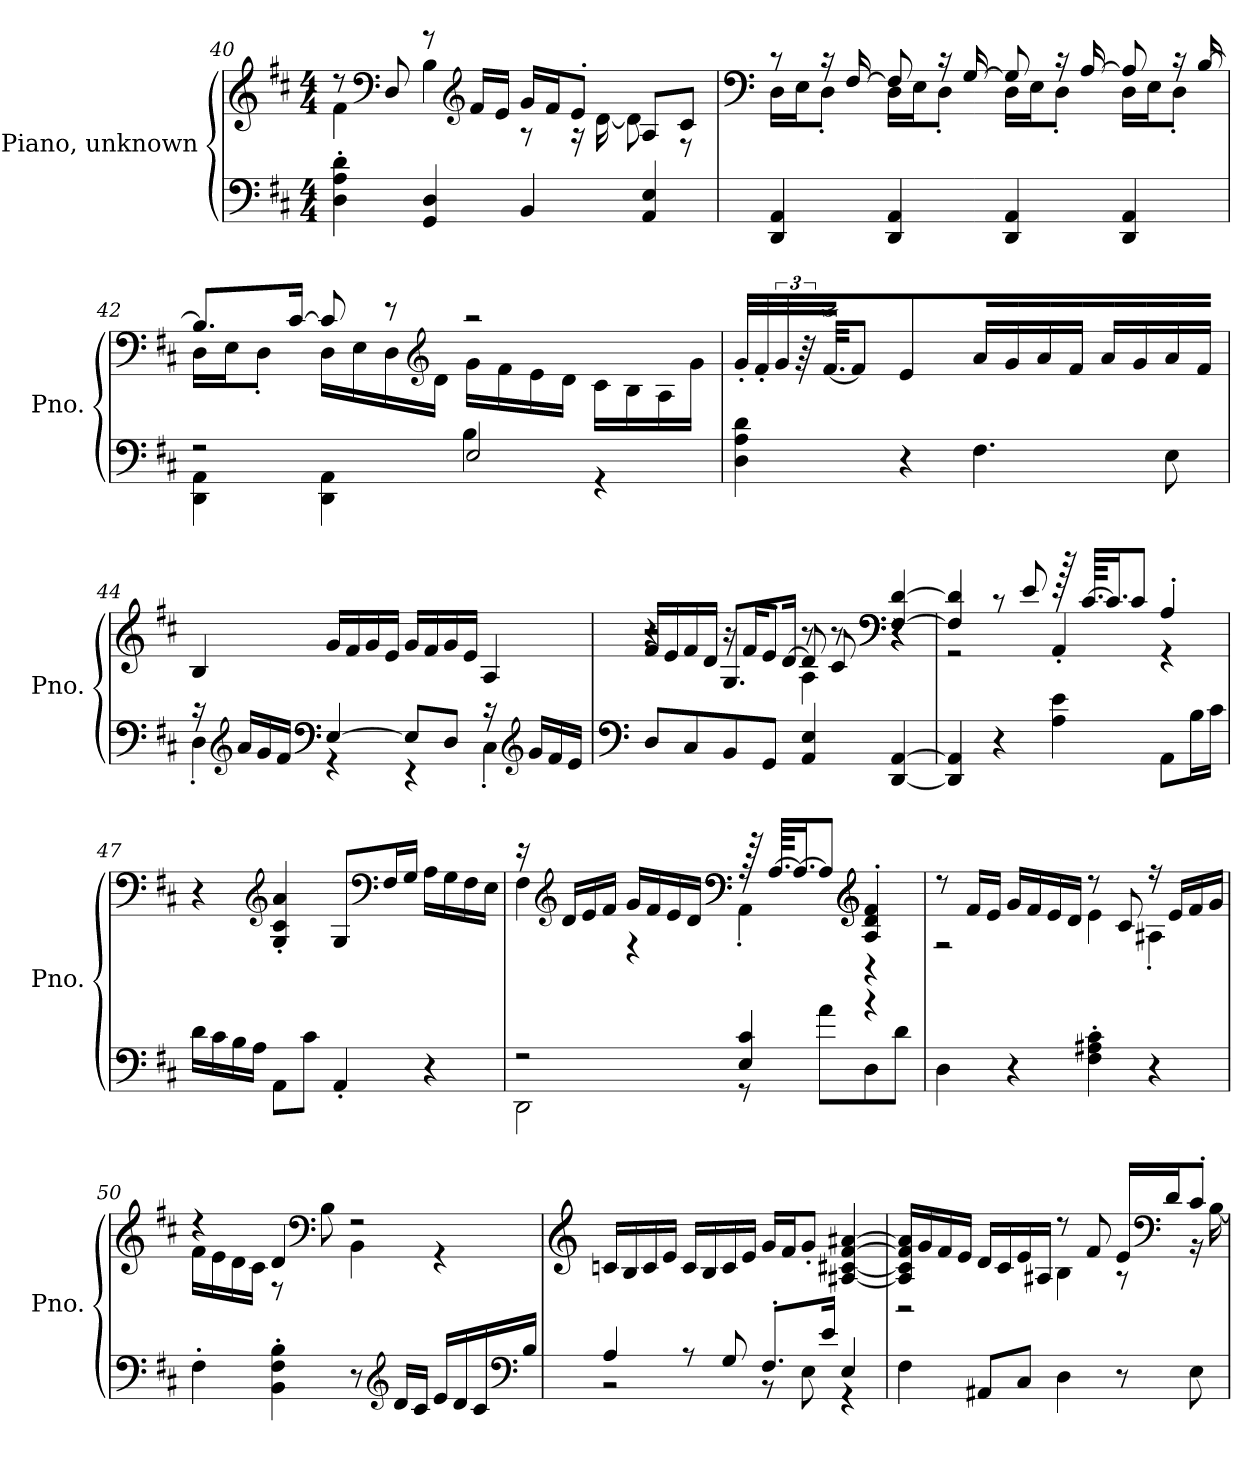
**kern	**kern
*part1	*part1
*staff2	*staff1
*I"Piano, unknown	*
*I'Pno.	*
!!LO:LB:g=z
*clefF4	*clefG2
*k[f#c#]	*k[f#c#]
*M4/4	*M4/4
=40	=40
*	*^
4D\' 4A\' 4d\'	8r	4f#\
*	*clefF4	*
.	8D/	.
4GG/ 4D/	8r	4B\
*	*clefG2	*
.	16f#/LL	.
.	16e/JJ	.
4BB/	16g/LL	8r
.	16f#/J	.
.	8e'/J	16r
.	.	[16d\
4AA/ 4E/	8A/L	8d\]
.	8c#/J	8r
=41	=41	=41
*	*clefF4	*
4DD/ 4AA/	8r	16D\LL
.	.	16E\J
.	16r	8D'\J
.	[16F#/	.
4DD/ 4AA/	8F#/]	16D\LL
.	.	16E\J
.	16r	8D'\J
.	[16G/	.
4DD/ 4AA/	8G/]	16D\LL
.	.	16E\J
.	16r	8D'\J
.	[16A/	.
4DD/ 4AA/	8A/]	16D\LL
.	.	16E\J
.	16r	8D'\J
.	[16B/	.
!!LO:LB:g=z	!!
=42	=42	=42
*^	*	*
2r	4DD\ 4AA\	8.B/L]	16D\LL
.	.	.	16E\J
.	.	.	8D'\J
.	.	[16c#/Jk	.
.	4DD\ 4AA\	8c#/]	16D\LL
.	.	.	16E\
.	.	8r	16D\
*	*	*clefG2	*
.	.	.	16d\JJ
2E/	4B\	2r	16g\LL
.	.	.	16f#\
.	.	.	16e\
.	.	.	16d\JJ
.	4r	.	16c#\LL
.	.	.	16B\
.	.	.	16A\
.	.	.	16g\JJ
*v	*v	*	*
*	*v	*v
=43	=43
4D\ 4A\ 4d\	32g'/LLL
.	32f#'/
.	48g/JJJ
.	96r
.	[48.f#/KKL
.	8f#/J]
4r	4e/
4.F#\	16a/LL
.	16g/
.	16a/
.	16f#/JJ
.	16a/LL
.	16g/
8E\	16a/
.	16f#/JJ
!!LO:LB:g=z
=44	=44
*^	*
16r	4D'\	4B/
*clefG2	*	*
16a/LL	.	.
16g/	.	.
16f#/JJ	.	.
*clefF4	*	*
[4E/	4r	16g/LL
.	.	16f#/
.	.	16g/
.	.	16e/JJ
8E/L]	4r	16g/LL
.	.	16f#/
8D/J	.	16g/
.	.	16e/JJ
16r	4C#'\	4A/
*clefG2	*	*
16g/LL	.	.
16f#/	.	.
16e/JJ	.	.
*v	*v	*
=45	=45
*clefF4	*
*	*^
*	*	*^
8D/L	16f#/LL	2r	4r
.	16e/	.	.
8C#/	16f#/	.	.
.	16d/JJ	.	.
8BB/	16r	.	8.G/L
.	16f#/KL	.	.
8GG/J	8e'/J	.	.
.	.	.	[16d/Jk
4AA/ 4E/	8r	4A\	8d/]
.	8c#/	.	8r
*	*clefF4	*	*
[4DD/ [4AA/	[4F#/ [4d/	4r	4r
*	*	*v	*v
!!LO:LB:g=z
=46	=46	=46
4DD/] 4AA/]	4F#/] 4d/]	2r
4r	8r	.
.	8e/	.
4A\ 4e\	128r	4AA'/
.	[64.c#/KKLL	.
.	16.c#/J]	.
.	8c#/J	.
8AA\L	4A'/	4r
16B\L	.	.
16c#\JJ	.	.
*	*v	*v
=47	=47
16d\LL	4r
16c#\	.
16B\	.
16A\JJ	.
*	*clefG2
8AA\L	4G/' 4c#/' 4a/'
8c#\J	.
4AA'/	8G/L
*	*clefF4
.	16F#/L
.	16G/JJ
4r	16A\LL
.	16G\
.	16F#\
.	16E\JJ
!!LO:PB:g=z
=48	=48
*^	*^
2r	2DD\	16r	4F#\
*	*	*clefG2	*
.	.	16d/LL	.
.	.	16e/	.
.	.	16f#/JJ	.
.	.	16g/LL	4r
.	.	16f#/	.
.	.	16e/	.
.	.	16d/JJ	.
*	*	*clefF4	*
4E/ 4c#/	8r	128r	4AA'\
.	.	[64.A/KKLL	.
.	.	16.A/J_	.
.	8a\L	8A/J]	.
*	*	*clefG2	*
4r	8D\	4A/' 4d/' 4f#/'	4r
.	8d\J	.	.
*v	*v	*	*
=49	=49	=49
4D\	8r	2r
.	16f#/LL	.
.	16e/JJ	.
4r	16g/LL	.
.	16f#/	.
.	16e/	.
.	16d/JJ	.
4F#\' 4A#X\' 4c#\'	8r	4e\
.	8c#/	.
4r	16r	4A#X'\
.	16e/LL	.
.	16f#/	.
.	16g/JJ	.
!!LO:LB:g=z	!!
=50	=50	=50
4F#'\	4r	16f#\LL
.	.	16e\
.	.	16d\
.	.	16c#\JJ
4BB\' 4F#\' 4B\'	4d/	8r
*	*clefF4	*
.	.	8B\
8r	2r	4BB\
*clefG2	*	*
16d/LL	.	.
16c#/JJ	.	.
16e/LL	.	4r
16d/	.	.
16c#/	.	.
*clefF4	*	*
16B/JJ	.	.
*	*v	*v
=51	=51
*	*clefG2
*^	*
4A/	2r	16cn/LL
.	.	16B/
.	.	16c/
.	.	16e/JJ
8r	.	16c/LL
.	.	16B/
8G/	.	16c/
.	.	16e/JJ
8.F#'/L	8r	16g/LL
.	.	16f#/J
.	8E\	8g'/J
16e/Jk	.	.
4E/	4r	[4A#X/ [4c#X/ [4f#/ [4a#X/
*v	*v	*
!!LO:LB:g=z
=52	=52
*	*^
4F#\	16A#/] 16c#/] 16f#/] 16a#/]LL	2r
.	16g/	.
.	16f#/	.
.	16e/JJ	.
8AA#X/L	16d/LL	.
.	16c#/	.
8C#/J	16e/	.
.	16A#X/JJ	.
4D\	8r	4B\
.	8f#/	.
8r	16e/LL	8r
*	*clefF4	*
.	16d/J	.
8E\	8c#'/J	16r
.	.	[16B\
*	*v	*v
=	=
*-	*-
